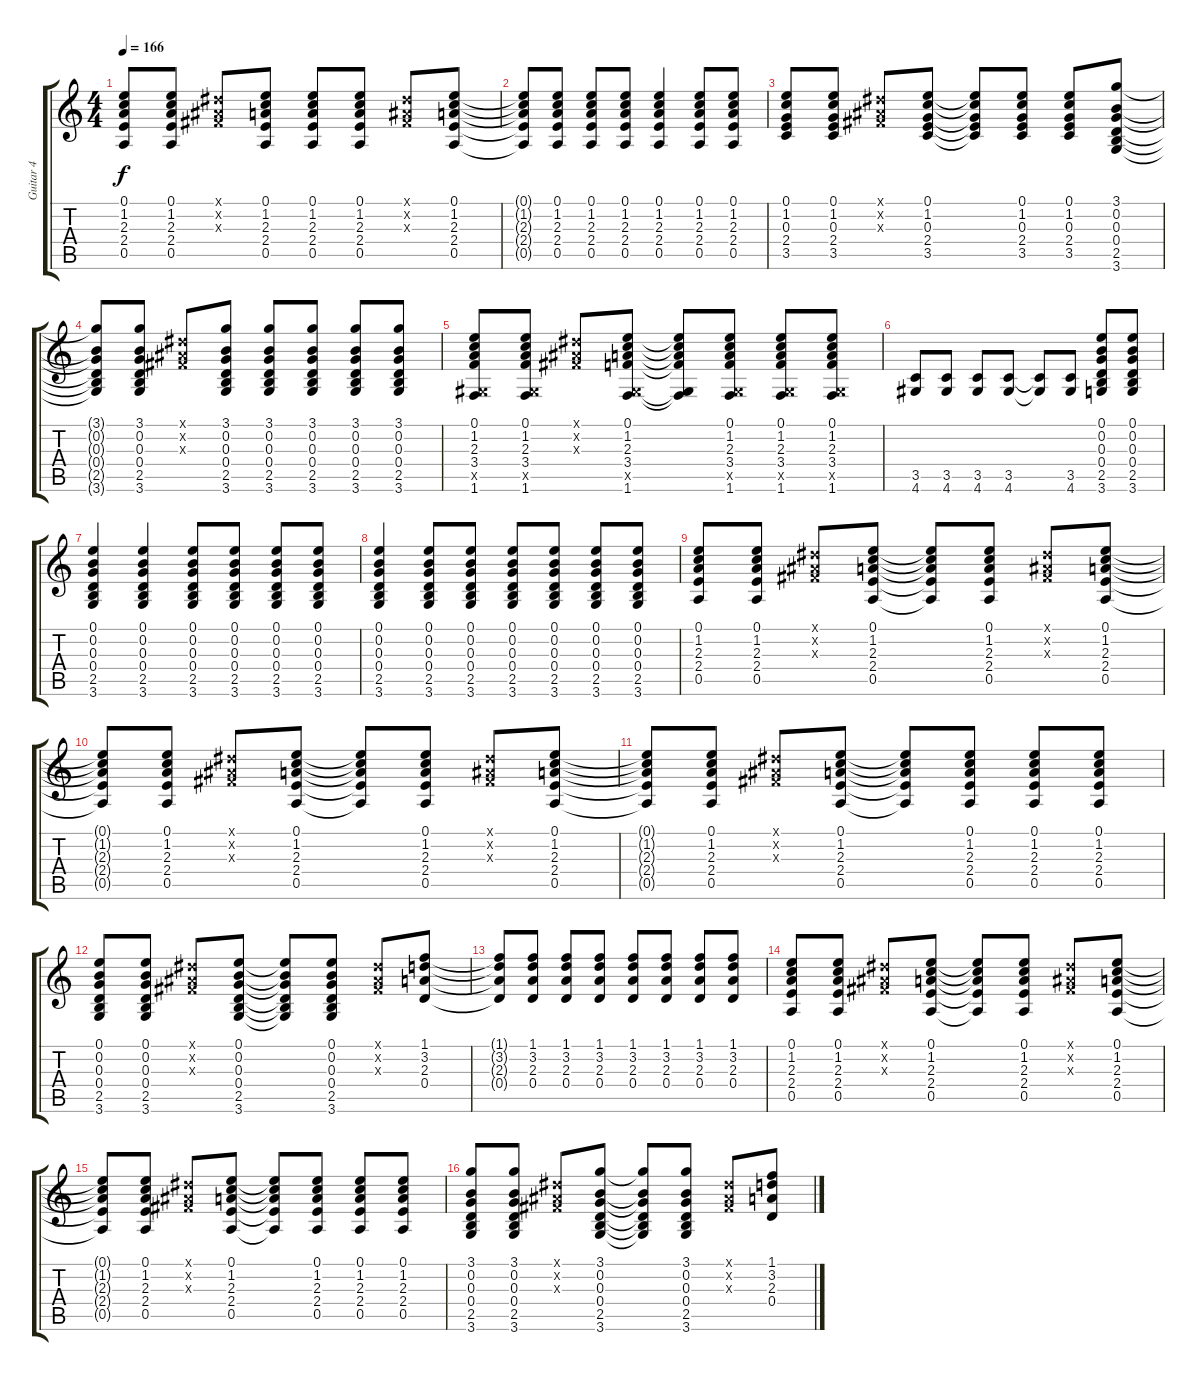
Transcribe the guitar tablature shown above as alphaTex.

\track ("Guitar 4" "Guitar 4") {instrument acousticguitarnylon}
\staff {score tabs}
\tuning (E4 B3 G3 D3 A2 E2) {hide}
\ts (4 4)
\tempo 166
\clef g2
\ks c
(0.1 1.2 2.3 2.4 0.5).8{dy f} (0.1 1.2 2.3 2.4 0.5).8 (-1.1{x} -1.2{x} -1.3{x}).8 (0.1 1.2 2.3 2.4 0.5).8 (0.1 1.2 2.3 2.4 0.5).8 (0.1 1.2 2.3 2.4 0.5).8 (-1.1{x} -1.2{x} -1.3{x}).8 (0.1 1.2 2.3 2.4 0.5).8 |
(0.1{t} 1.2{t} 2.3{t} 2.4{t} 0.5{t}).8 (0.1 1.2 2.3 2.4 0.5).8 (0.1 1.2 2.3 2.4 0.5).8 (0.1 1.2 2.3 2.4 0.5).8 (0.1 1.2 2.3 2.4 0.5).4 (0.1 1.2 2.3 2.4 0.5).8 (0.1 1.2 2.3 2.4 0.5).8 |
(0.1 1.2 0.3 2.4 3.5).8 (0.1 1.2 0.3 2.4 3.5).8 (-1.1{x} -1.2{x} -1.3{x}).8 (0.1 1.2 0.3 2.4 3.5).8 (0.1{t} 1.2{t} 0.3{t} 2.4{t} 3.5{t}).8 (0.1 1.2 0.3 2.4 3.5).8 (0.1 1.2 0.3 2.4 3.5).8 (3.1 0.2 0.3 0.4 2.5 3.6).8 |
(3.1{t} 0.2{t} 0.3{t} 0.4{t} 2.5{t} 3.6{t}).8 (3.1 0.2 0.3 0.4 2.5 3.6).8 (-1.1{x} -1.2{x} -1.3{x}).8 (3.1 0.2 0.3 0.4 2.5 3.6).8 (3.1 0.2 0.3 0.4 2.5 3.6).8 (3.1 0.2 0.3 0.4 2.5 3.6).8 (3.1 0.2 0.3 0.4 2.5 3.6).8 (3.1 0.2 0.3 0.4 2.5 3.6).8 |
(0.1 1.2 2.3 3.4 -1.5{x} 1.6).8 (0.1 1.2 2.3 3.4 -1.5{x} 1.6).8 (-1.1{x} -1.2{x} -1.3{x}).8 (0.1 1.2 2.3 3.4 -1.5{x} 1.6).8 (0.1{t} 1.2{t} 2.3{t} 3.4{t} -1.5{t} 1.6{t}).8 (0.1 1.2 2.3 3.4 -1.5{x} 1.6).8 (0.1 1.2 2.3 3.4 -1.5{x} 1.6).8 (0.1 1.2 2.3 3.4 -1.5{x} 1.6).8 |
(3.5 4.6).8 (3.5 4.6).8 (3.5 4.6).8 (3.5 4.6).8 (3.5{t} 4.6{t}).8 (3.5 4.6).8 (0.1 0.2 0.3 0.4 2.5 3.6).8 (0.1 0.2 0.3 0.4 2.5 3.6).8 |
(0.1 0.2 0.3 0.4 2.5 3.6).4 (0.1 0.2 0.3 0.4 2.5 3.6).4 (0.1 0.2 0.3 0.4 2.5 3.6).8 (0.1 0.2 0.3 0.4 2.5 3.6).8 (0.1 0.2 0.3 0.4 2.5 3.6).8 (0.1 0.2 0.3 0.4 2.5 3.6).8 |
(0.1 0.2 0.3 0.4 2.5 3.6).4 (0.1 0.2 0.3 0.4 2.5 3.6).8 (0.1 0.2 0.3 0.4 2.5 3.6).8 (0.1 0.2 0.3 0.4 2.5 3.6).8 (0.1 0.2 0.3 0.4 2.5 3.6).8 (0.1 0.2 0.3 0.4 2.5 3.6).8 (0.1 0.2 0.3 0.4 2.5 3.6).8 |
(0.1 1.2 2.3 2.4 0.5).8 (0.1 1.2 2.3 2.4 0.5).8 (-1.1{x} -1.2{x} -1.3{x}).8 (0.1 1.2 2.3 2.4 0.5).8 (0.1{t} 1.2{t} 2.3{t} 2.4{t} 0.5{t}).8 (0.1 1.2 2.3 2.4 0.5).8 (-1.1{x} -1.2{x} -1.3{x}).8 (0.1 1.2 2.3 2.4 0.5).8 |
(0.1{t} 1.2{t} 2.3{t} 2.4{t} 0.5{t}).8 (0.1 1.2 2.3 2.4 0.5).8 (-1.1{x} -1.2{x} -1.3{x}).8 (0.1 1.2 2.3 2.4 0.5).8 (0.1{t} 1.2{t} 2.3{t} 2.4{t} 0.5{t}).8 (0.1 1.2 2.3 2.4 0.5).8 (-1.1{x} -1.2{x} -1.3{x}).8 (0.1 1.2 2.3 2.4 0.5).8 |
(0.1{t} 1.2{t} 2.3{t} 2.4{t} 0.5{t}).8 (0.1 1.2 2.3 2.4 0.5).8 (-1.1{x} -1.2{x} -1.3{x}).8 (0.1 1.2 2.3 2.4 0.5).8 (0.1{t} 1.2{t} 2.3{t} 2.4{t} 0.5{t}).8 (0.1 1.2 2.3 2.4 0.5).8 (0.1 1.2 2.3 2.4 0.5).8 (0.1 1.2 2.3 2.4 0.5).8 |
(0.1 0.2 0.3 0.4 2.5 3.6).8 (0.1 0.2 0.3 0.4 2.5 3.6).8 (-1.1{x} -1.2{x} -1.3{x}).8 (0.1 0.2 0.3 0.4 2.5 3.6).8 (0.1{t} 0.2{t} 0.3{t} 0.4{t} 2.5{t} 3.6{t}).8 (0.1 0.2 0.3 0.4 2.5 3.6).8 (-1.1{x} -1.2{x} -1.3{x}).8 (1.1 3.2 2.3 0.4).8 |
(1.1{t} 3.2{t} 2.3{t} 0.4{t}).8 (1.1 3.2 2.3 0.4).8 (1.1 3.2 2.3 0.4).8 (1.1 3.2 2.3 0.4).8 (1.1 3.2 2.3 0.4).8 (1.1 3.2 2.3 0.4).8 (1.1 3.2 2.3 0.4).8 (1.1 3.2 2.3 0.4).8 |
(0.1 1.2 2.3 2.4 0.5).8 (0.1 1.2 2.3 2.4 0.5).8 (-1.1{x} -1.2{x} -1.3{x}).8 (0.1 1.2 2.3 2.4 0.5).8 (0.1{t} 1.2{t} 2.3{t} 2.4{t} 0.5{t}).8 (0.1 1.2 2.3 2.4 0.5).8 (-1.1{x} -1.2{x} -1.3{x}).8 (0.1 1.2 2.3 2.4 0.5).8 |
(0.1{t} 1.2{t} 2.3{t} 2.4{t} 0.5{t}).8 (0.1 1.2 2.3 2.4 0.5).8 (-1.1{x} -1.2{x} -1.3{x}).8 (0.1 1.2 2.3 2.4 0.5).8 (0.1{t} 1.2{t} 2.3{t} 2.4{t} 0.5{t}).8 (0.1 1.2 2.3 2.4 0.5).8 (0.1 1.2 2.3 2.4 0.5).8 (0.1 1.2 2.3 2.4 0.5).8 |
(3.1 0.2 0.3 0.4 2.5 3.6).8 (3.1 0.2 0.3 0.4 2.5 3.6).8 (-1.1{x} -1.2{x} -1.3{x}).8 (3.1 0.2 0.3 0.4 2.5 3.6).8 (3.1{t} 0.2{t} 0.3{t} 0.4{t} 2.5{t} 3.6{t}).8 (3.1 0.2 0.3 0.4 2.5 3.6).8 (-1.1{x} -1.2{x} -1.3{x}).8 (1.1 3.2 2.3 0.4).8
